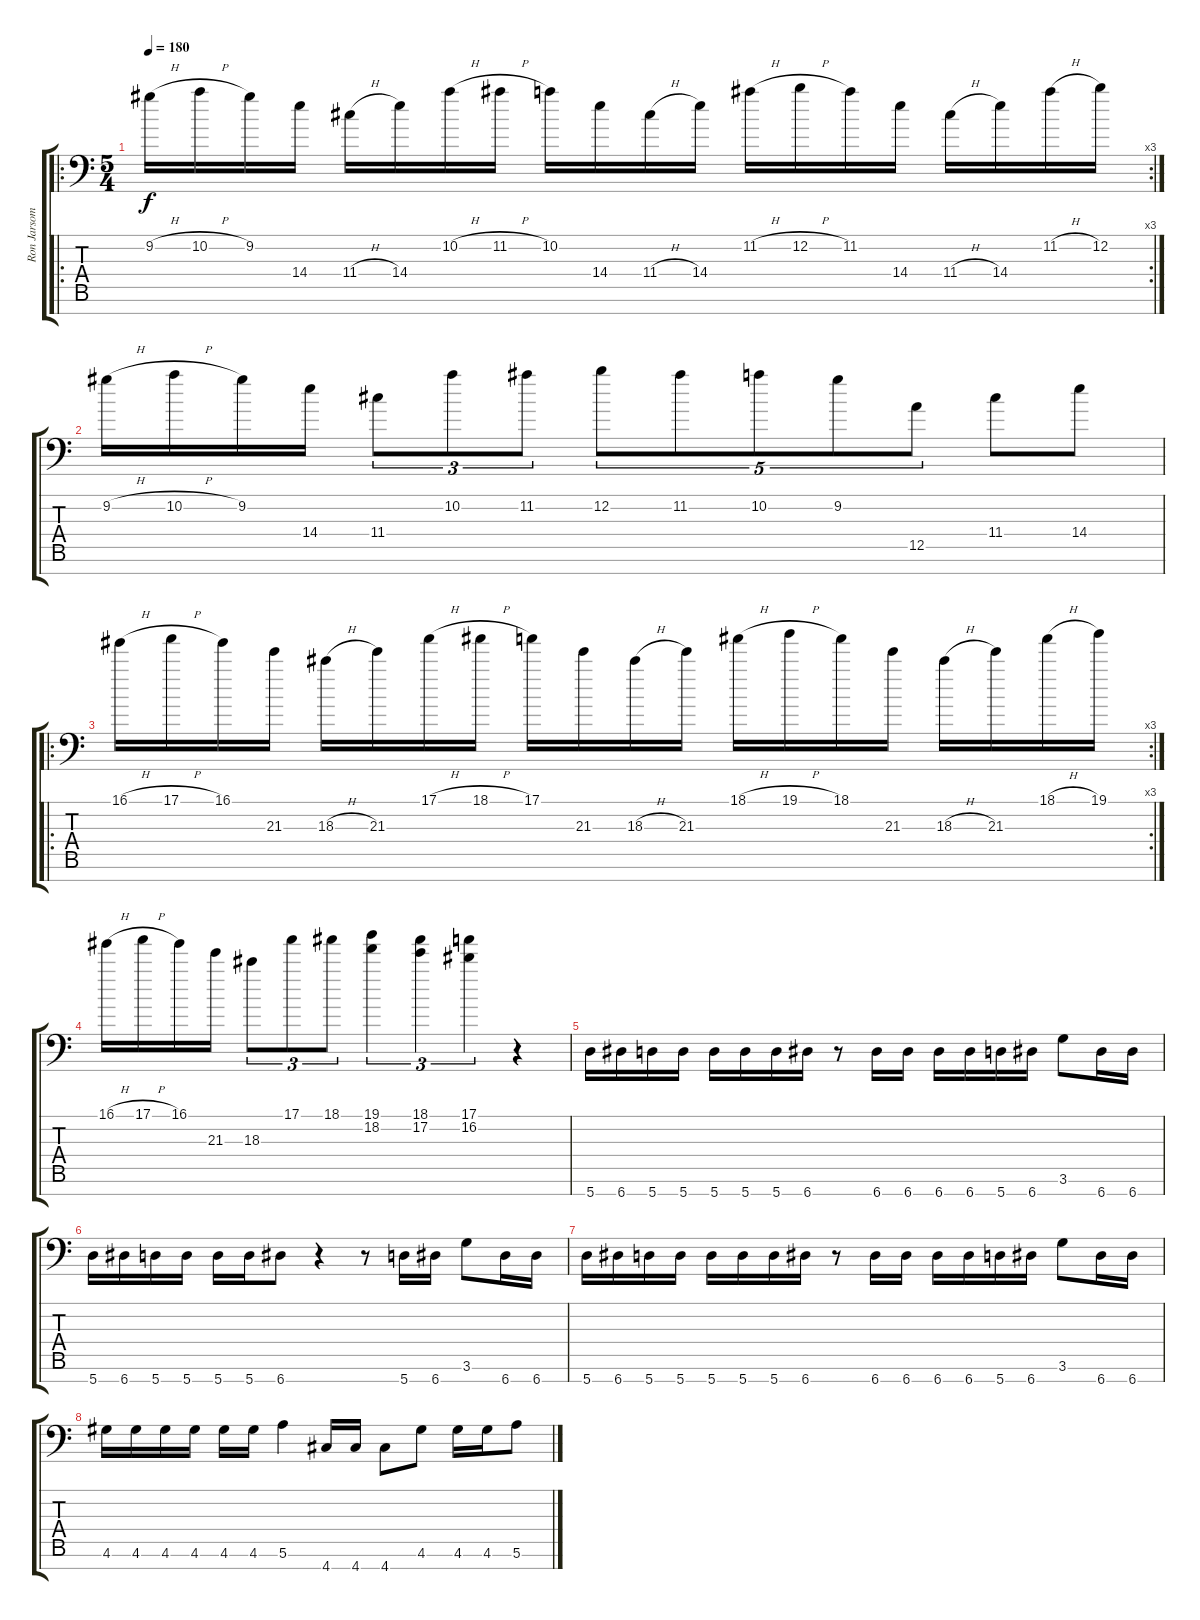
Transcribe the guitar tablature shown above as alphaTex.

\track ("Ron Jarsombek " "Ron Jarsom") {instrument distortionguitar}
\staff {score tabs}
\tuning (E4 B3 G3 D3 A2 E2 A1) {hide}
\ro
\rc 3
\ts (5 4)
\tempo 180
\clef f4
\ks c
9.2{h}.16{dy f} 10.2{h}.16 9.2.16 14.4.16 11.4{h}.16 14.4.16 10.2{h}.16 11.2{h}.16 10.2.16 14.4.16 11.4{h}.16 14.4.16 11.2{h}.16 12.2{h}.16 11.2.16 14.4.16 11.4{h}.16 14.4.16 11.2{h}.16 12.2.16 |
9.2{h}.16 10.2{h}.16 9.2.16 14.4.16 11.4.8{tu (3 2)} 10.2.8{tu (3 2)} 11.2.8{tu (3 2)} 12.2.8{tu (5 4)} 11.2.8{tu (5 4)} 10.2.8{tu (5 4)} 9.2.8{tu (5 4)} 12.5.8{tu (5 4)} 11.4.8 14.4.8 |
\ro
\rc 3
16.1{h}.16 17.1{h}.16 16.1.16 21.3.16 18.3{h}.16 21.3.16 17.1{h}.16 18.1{h}.16 17.1.16 21.3.16 18.3{h}.16 21.3.16 18.1{h}.16 19.1{h}.16 18.1.16 21.3.16 18.3{h}.16 21.3.16 18.1{h}.16 19.1.16 |
16.1{h}.16 17.1{h}.16 16.1.16 21.3.16 18.3.8{tu (3 2)} 17.1.8{tu (3 2)} 18.1.8{tu (3 2)} (19.1 18.2).4{tu (3 2)} (18.1 17.2).4{tu (3 2)} (17.1 16.2).4{tu (3 2)} r.4 |
5.7.16 6.7.16 5.7.16 5.7.16 5.7.16 5.7.16 5.7.16 6.7.16 r.8 6.7.16 6.7.16 6.7.16 6.7.16 5.7.16 6.7.16 3.6.8 6.7.16 6.7.16 |
5.7.16 6.7.16 5.7.16 5.7.16 5.7.16 5.7.16 6.7.8 r.4 r.8 5.7.16 6.7.16 3.6.8 6.7.16 6.7.16 |
5.7.16 6.7.16 5.7.16 5.7.16 5.7.16 5.7.16 5.7.16 6.7.16 r.8 6.7.16 6.7.16 6.7.16 6.7.16 5.7.16 6.7.16 3.6.8 6.7.16 6.7.16 |
4.6.16 4.6.16 4.6.16 4.6.16 4.6.16 4.6.16 5.6.4 4.7.16 4.7.16 4.7.8 4.6.8 4.6.16 4.6.16 5.6.8
